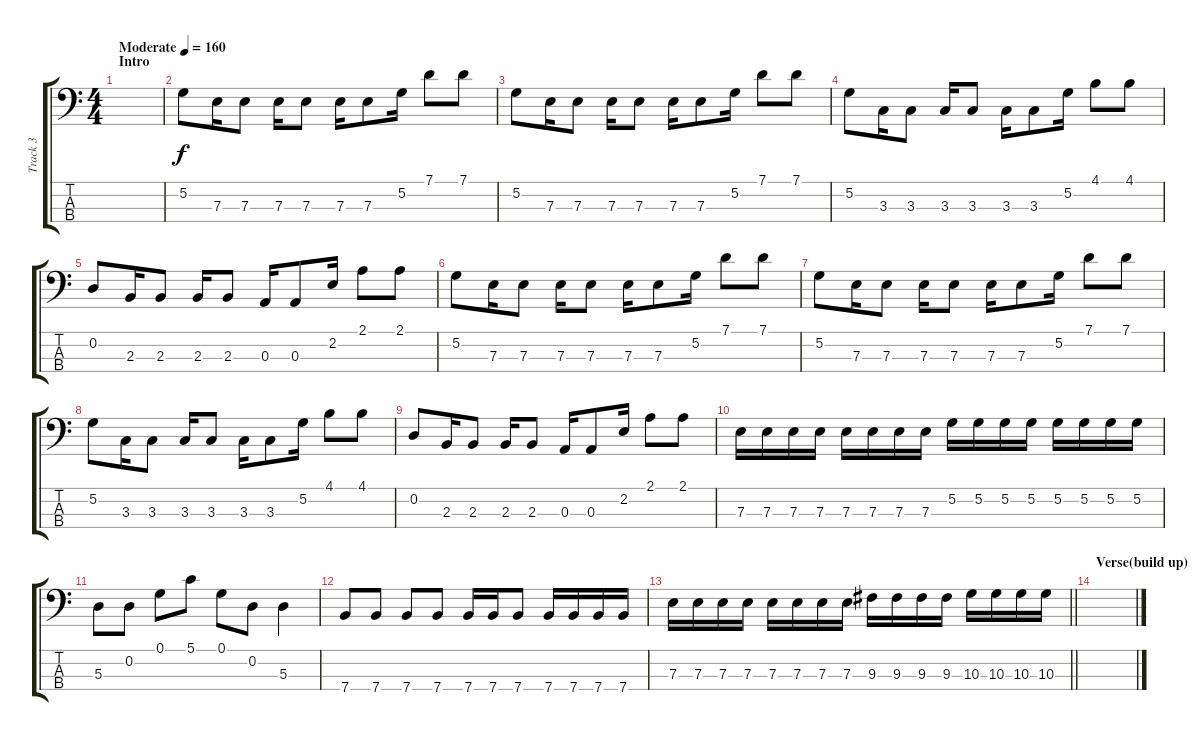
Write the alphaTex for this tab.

\track ("Track 3" "Track 3") {instrument electricbasspick}
\staff {score tabs}
\tuning (G2 D2 A1 E1) {hide}
\ts (4 4)
\section ("" "Intro")
\tempo (160 "Moderate")
\clef f4
\ks c
|
5.2.8 7.3.16 7.3.8 7.3.16 7.3.8 7.3.16 7.3.8 5.2.16 7.1.8 7.1.8 |
5.2.8 7.3.16 7.3.8 7.3.16 7.3.8 7.3.16 7.3.8 5.2.16 7.1.8 7.1.8 |
5.2.8 3.3.16 3.3.8 3.3.16 3.3.8 3.3.16 3.3.8 5.2.16 4.1.8 4.1.8 |
0.2.8 2.3.16 2.3.8 2.3.16 2.3.8 0.3.16 0.3.8 2.2.16 2.1.8 2.1.8 |
5.2.8 7.3.16 7.3.8 7.3.16 7.3.8 7.3.16 7.3.8 5.2.16 7.1.8 7.1.8 |
5.2.8 7.3.16 7.3.8 7.3.16 7.3.8 7.3.16 7.3.8 5.2.16 7.1.8 7.1.8 |
5.2.8 3.3.16 3.3.8 3.3.16 3.3.8 3.3.16 3.3.8 5.2.16 4.1.8 4.1.8 |
0.2.8 2.3.16 2.3.8 2.3.16 2.3.8 0.3.16 0.3.8 2.2.16 2.1.8 2.1.8 |
7.3.16 7.3.16 7.3.16 7.3.16 7.3.16 7.3.16 7.3.16 7.3.16 5.2.16 5.2.16 5.2.16 5.2.16 5.2.16 5.2.16 5.2.16 5.2.16 |
5.3.8 0.2.8 0.1.8 5.1.8 0.1.8 0.2.8 5.3.4 |
7.4.8 7.4.8 7.4.8 7.4.8 7.4.16 7.4.16 7.4.8 7.4.16 7.4.16 7.4.16 7.4.16 |
\barLineRight lightlight
7.3.16 7.3.16 7.3.16 7.3.16 7.3.16 7.3.16 7.3.16 7.3.16 9.3.16 9.3.16 9.3.16 9.3.16 10.3.16 10.3.16 10.3.16 10.3.16 |
\section ("" "Verse(build up)")
